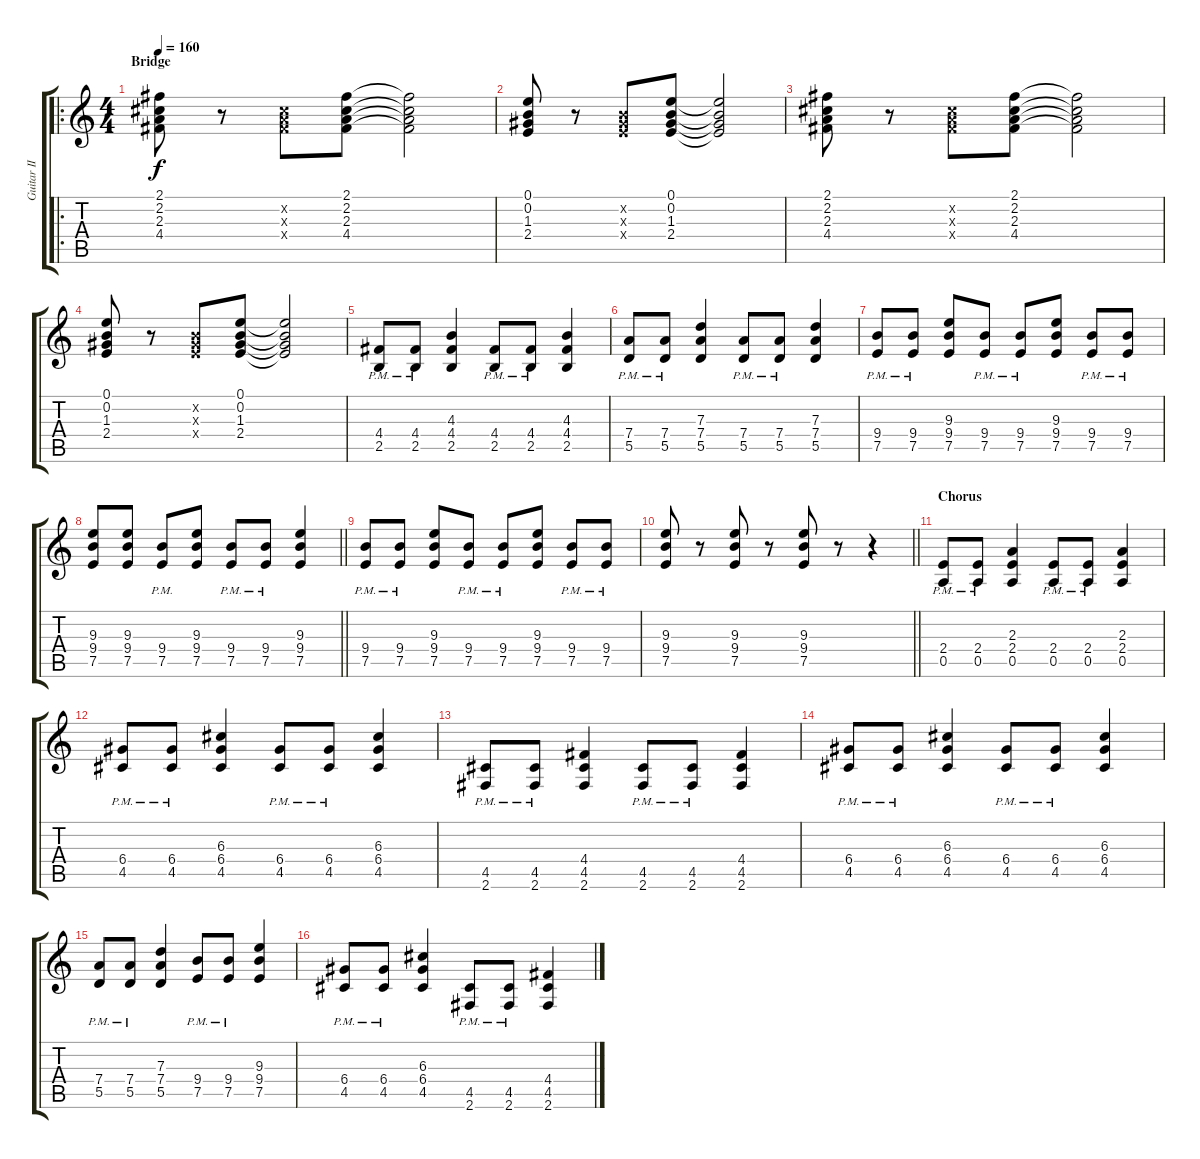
\track ("Guitar II" "Guitar II") {instrument overdrivenguitar}
\staff {score tabs}
\tuning (E4 B3 G3 D3 A2 E2) {hide}
\ro
\ts (4 4)
\section ("" "Bridge")
\tempo 160
\clef g2
\ks c
(2.1 2.2 2.3 4.4).8{dy f} r.8 (2.2{x} 2.3{x} 4.4{x}).8 (2.1 2.2 2.3 4.4).8 (2.1{t} 2.2{t} 2.3{t} 4.4{t}).2 |
(0.1 0.2 1.3 2.4).8 r.8 (0.2{x} 1.3{x} 2.4{x}).8 (0.1 0.2 1.3 2.4).8 (0.1{t} 0.2{t} 1.3{t} 2.4{t}).2 |
(2.1 2.2 2.3 4.4).8 r.8 (2.2{x} 2.3{x} 4.4{x}).8 (2.1 2.2 2.3 4.4).8 (2.1{t} 2.2{t} 2.3{t} 4.4{t}).2 |
(0.1 0.2 1.3 2.4).8 r.8 (0.2{x} 1.3{x} 2.4{x}).8 (0.1 0.2 1.3 2.4).8 (0.1{t} 0.2{t} 1.3{t} 2.4{t}).2 |
(4.4{pm} 2.5{pm}).8 (4.4{pm} 2.5{pm}).8 (4.3 4.4 2.5).4 (4.4{pm} 2.5{pm}).8 (4.4{pm} 2.5{pm}).8 (4.3 4.4 2.5).4 |
(7.4{pm} 5.5{pm}).8 (7.4{pm} 5.5{pm}).8 (7.3 7.4 5.5).4 (7.4{pm} 5.5{pm}).8 (7.4{pm} 5.5{pm}).8 (7.3 7.4 5.5).4 |
(9.4{pm} 7.5{pm}).8 (9.4{pm} 7.5{pm}).8 (9.3 9.4 7.5).8 (9.4{pm} 7.5{pm}).8 (9.4{pm} 7.5{pm}).8 (9.3 9.4 7.5).8 (9.4{pm} 7.5{pm}).8 (9.4{pm} 7.5{pm}).8 |
\barLineRight lightlight
(9.3 9.4 7.5).8 (9.3 9.4 7.5).8 (9.4{pm} 7.5{pm}).8 (9.3 9.4 7.5).8 (9.4{pm} 7.5{pm}).8 (9.4{pm} 7.5{pm}).8 (9.3 9.4 7.5).4 |
(9.4{pm} 7.5{pm}).8 (9.4{pm} 7.5{pm}).8 (9.3 9.4 7.5).8 (9.4{pm} 7.5{pm}).8 (9.4{pm} 7.5{pm}).8 (9.3 9.4 7.5).8 (9.4{pm} 7.5{pm}).8 (9.4{pm} 7.5{pm}).8 |
\barLineRight lightlight
(9.3 9.4 7.5).8 r.8 (9.3 9.4 7.5).8 r.8 (9.3 9.4 7.5).8 r.8 r.4 |
\section ("" "Chorus")
(2.4{pm} 0.5{pm}).8 (2.4{pm} 0.5{pm}).8 (2.3 2.4 0.5).4 (2.4{pm} 0.5{pm}).8 (2.4{pm} 0.5{pm}).8 (2.3 2.4 0.5).4 |
(6.4{pm} 4.5{pm}).8 (6.4{pm} 4.5{pm}).8 (6.3 6.4 4.5).4 (6.4{pm} 4.5{pm}).8 (6.4{pm} 4.5{pm}).8 (6.3 6.4 4.5).4 |
(4.5{pm} 2.6{pm}).8 (4.5{pm} 2.6{pm}).8 (4.4 4.5 2.6).4 (4.5{pm} 2.6{pm}).8 (4.5{pm} 2.6{pm}).8 (4.4 4.5 2.6).4 |
(6.4{pm} 4.5{pm}).8 (6.4{pm} 4.5{pm}).8 (6.3 6.4 4.5).4 (6.4{pm} 4.5{pm}).8 (6.4{pm} 4.5{pm}).8 (6.3 6.4 4.5).4 |
(7.4{pm} 5.5{pm}).8 (7.4{pm} 5.5{pm}).8 (7.3 7.4 5.5).4 (9.4{pm} 7.5{pm}).8 (9.4{pm} 7.5{pm}).8 (9.3 9.4 7.5).4 |
(6.4{pm} 4.5{pm}).8 (6.4{pm} 4.5{pm}).8 (6.3 6.4 4.5).4 (4.5{pm} 2.6{pm}).8 (4.5{pm} 2.6{pm}).8 (4.4 4.5 2.6).4
